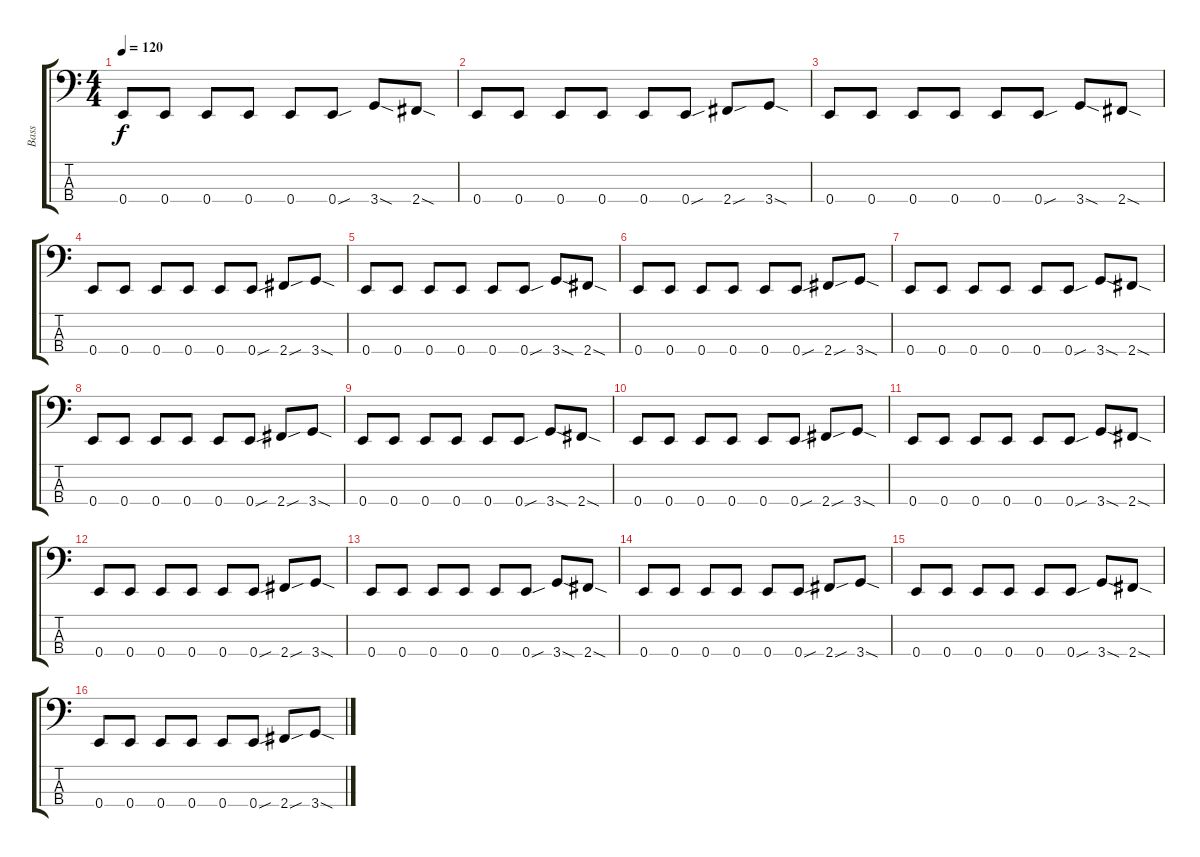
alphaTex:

\track ("Bass" "Bass") {instrument electricbasspick}
\staff {score tabs}
\tuning (G2 D2 A1 E1) {hide}
\ts (4 4)
\tempo 120
\clef f4
\ks c
0.4.8{dy f} 0.4.8 0.4.8 0.4.8 0.4.8 0.4{sou}.8 3.4{sod}.8 2.4{sod}.8 |
0.4.8 0.4.8 0.4.8 0.4.8 0.4.8 0.4{sou}.8 2.4{sou}.8 3.4{sod}.8 |
0.4.8 0.4.8 0.4.8 0.4.8 0.4.8 0.4{sou}.8 3.4{sod}.8 2.4{sod}.8 |
0.4.8 0.4.8 0.4.8 0.4.8 0.4.8 0.4{sou}.8 2.4{sou}.8 3.4{sod}.8 |
0.4.8 0.4.8 0.4.8 0.4.8 0.4.8 0.4{sou}.8 3.4{sod}.8 2.4{sod}.8 |
0.4.8 0.4.8 0.4.8 0.4.8 0.4.8 0.4{sou}.8 2.4{sou}.8 3.4{sod}.8 |
0.4.8 0.4.8 0.4.8 0.4.8 0.4.8 0.4{sou}.8 3.4{sod}.8 2.4{sod}.8 |
0.4.8 0.4.8 0.4.8 0.4.8 0.4.8 0.4{sou}.8 2.4{sou}.8 3.4{sod}.8 |
0.4.8 0.4.8 0.4.8 0.4.8 0.4.8 0.4{sou}.8 3.4{sod}.8 2.4{sod}.8 |
0.4.8 0.4.8 0.4.8 0.4.8 0.4.8 0.4{sou}.8 2.4{sou}.8 3.4{sod}.8 |
0.4.8 0.4.8 0.4.8 0.4.8 0.4.8 0.4{sou}.8 3.4{sod}.8 2.4{sod}.8 |
0.4.8 0.4.8 0.4.8 0.4.8 0.4.8 0.4{sou}.8 2.4{sou}.8 3.4{sod}.8 |
0.4.8 0.4.8 0.4.8 0.4.8 0.4.8 0.4{sou}.8 3.4{sod}.8 2.4{sod}.8 |
0.4.8 0.4.8 0.4.8 0.4.8 0.4.8 0.4{sou}.8 2.4{sou}.8 3.4{sod}.8 |
0.4.8 0.4.8 0.4.8 0.4.8 0.4.8 0.4{sou}.8 3.4{sod}.8 2.4{sod}.8 |
0.4.8 0.4.8 0.4.8 0.4.8 0.4.8 0.4{sou}.8 2.4{sou}.8 3.4{sod}.8
